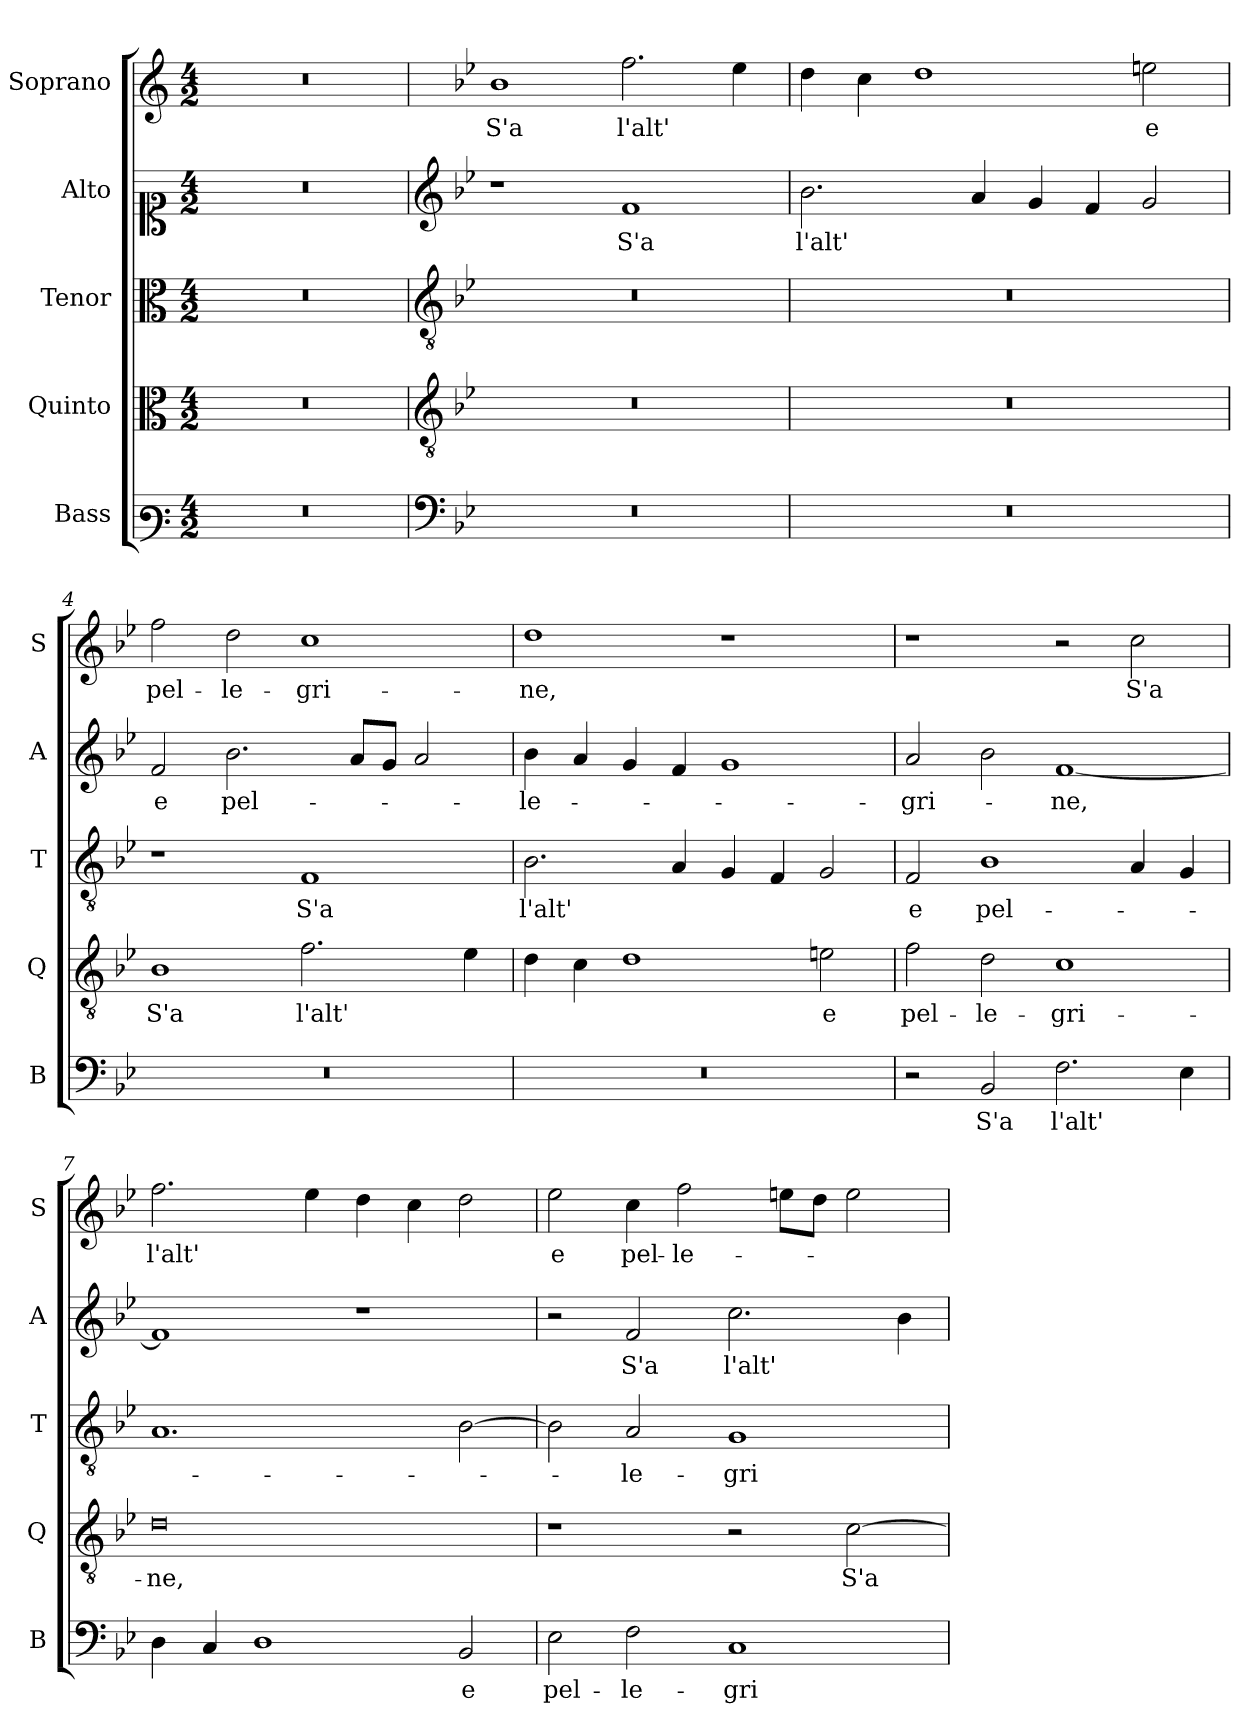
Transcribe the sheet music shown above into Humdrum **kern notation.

**kern	**text	**kern	**text	**kern	**text	**kern	**text	**kern	**text
*part5	*part5	*part4	*part4	*part3	*part3	*part2	*part2	*part1	*part1
*staff5	*staff5	*staff4	*staff4	*staff3	*staff3	*staff2	*staff2	*staff1	*staff1
*I"Bass	*	*I"Quinto	*	*I"Tenor	*	*I"Alto	*	*I"Soprano	*
*I'B	*	*I'Q	*	*I'T	*	*I'A	*	*I'S	*
*clefF3	*	*clefC3	*	*clefC3	*	*clefC1	*	*clefG2	*
*k[]	*	*k[]	*	*k[]	*	*k[]	*	*k[]	*
*C:	*	*C:	*	*C:	*	*C:	*	*C:	*
*M4/2	*	*M4/2	*	*M4/2	*	*M4/2	*	*M4/2	*
=1	=1	=1	=1	=1	=1	=1	=1	=1	=1
0r	.	0r	.	0r	.	0r	.	0r	.
=2	=2	=2	=2	=2	=2	=2	=2	=2	=2
*clefF4	*	*clefGv2	*	*clefGv2	*	*clefG2	*	*	*
*k[b-e-]	*	*k[b-e-]	*	*k[b-e-]	*	*k[b-e-]	*	*k[b-e-]	*
*B-:	*	*B-:	*	*B-:	*	*B-:	*	*B-:	*
!	!	!	!	!	!	!	!	!	!LO:LY:b
0r	.	0r	.	0r	.	1r	.	1b-	S'a
!	!	!	!	!	!	!	!LO:LY:b	!	!LO:LY:b
.	.	.	.	.	.	1f	S'a	2.ff\	l'alt'
.	.	.	.	.	.	.	.	4ee-\	.
=3	=3	=3	=3	=3	=3	=3	=3	=3	=3
!	!	!	!	!	!	!	!LO:LY:b	!	!
0r	.	0r	.	0r	.	2.b-\	l'alt'	4dd\	.
.	.	.	.	.	.	.	.	4cc\	.
.	.	.	.	.	.	.	.	1dd	.
.	.	.	.	.	.	4a/	.	.	.
.	.	.	.	.	.	4g/	.	.	.
.	.	.	.	.	.	4f/	.	.	.
!	!	!	!	!	!	!	!	!	!LO:LY:b
.	.	.	.	.	.	2g/	.	2een\	e
=4	=4	=4	=4	=4	=4	=4	=4	=4	=4
!	!	!	!LO:LY:b	!	!	!	!LO:LY:b	!	!LO:LY:b
0r	.	1B-	S'a	1r	.	2f/	e	2ff\	pel-
!	!	!	!	!	!	!	!LO:LY:b	!	!LO:LY:b
.	.	.	.	.	.	2.b-\	pel-	2dd\	-le-
!	!	!	!LO:LY:b	!	!LO:LY:b	!	!	!	!LO:LY:b
.	.	2.f\	l'alt'	1F	S'a	.	.	1cc	-gri-
.	.	.	.	.	.	8a/L	.	.	.
.	.	.	.	.	.	8g/J	.	.	.
.	.	.	.	.	.	2a/	.	.	.
.	.	4e-\	.	.	.	.	.	.	.
!!LO:LB:g=z
=5	=5	=5	=5	=5	=5	=5	=5	=5	=5
!	!	!	!	!	!LO:LY:b	!	!LO:LY:b	!	!LO:LY:b
0r	.	4d\	.	2.B-\	l'alt'	4b-\	-le-	1dd	-ne,
.	.	4c\	.	.	.	4a/	.	.	.
.	.	1d	.	.	.	4g/	.	.	.
.	.	.	.	4A/	.	4f/	.	.	.
.	.	.	.	4G/	.	1g	.	1r	.
.	.	.	.	4F/	.	.	.	.	.
!	!	!	!LO:LY:b	!	!	!	!	!	!
.	.	2en\	e	2G/	.	.	.	.	.
=6	=6	=6	=6	=6	=6	=6	=6	=6	=6
!	!	!	!LO:LY:b	!	!LO:LY:b	!	!LO:LY:b	!	!
2r	.	2f\	pel-	2F/	e	2a/	-gri-	1r	.
!	!LO:LY:b	!	!LO:LY:b	!	!LO:LY:b	!	!	!	!
2BB-/	S'a	2d\	-le-	1B-	pel-	2b-\	.	.	.
!	!LO:LY:b	!	!LO:LY:b	!	!	!	!LO:LY:b	!	!
2.F\	l'alt'	1c	-gri-	.	.	[1f	-ne,	2r	.
!	!	!	!	!	!	!	!	!	!LO:LY:b
.	.	.	.	4A/	.	.	.	2cc\	S'a
4E-\	.	.	.	4G/	.	.	.	.	.
=7	=7	=7	=7	=7	=7	=7	=7	=7	=7
!	!	!	!LO:LY:b	!	!	!	!	!	!LO:LY:b
4D\	.	0d	-ne,	1.A	.	1f]	.	2.ff\	l'alt'
4C/	.	.	.	.	.	.	.	.	.
1D	.	.	.	.	.	.	.	.	.
.	.	.	.	.	.	.	.	4ee-\	.
.	.	.	.	.	.	1r	.	4dd\	.
.	.	.	.	.	.	.	.	4cc\	.
!	!LO:LY:b	!	!	!	!	!	!	!	!
2BB-/	e	.	.	[2B-\	.	.	.	2dd\	.
=8	=8	=8	=8	=8	=8	=8	=8	=8	=8
!	!LO:LY:b	!	!	!	!	!	!	!	!LO:LY:b
2E-\	pel-	1r	.	2B-\]	.	2r	.	2ee-\	e
!	!LO:LY:b	!	!	!	!LO:LY:b	!	!LO:LY:b	!	!LO:LY:b
2F\	-le-	.	.	2A/	-le-	2f/	S'a	4cc\	pel-
!	!	!	!	!	!	!	!	!	!LO:LY:b
.	.	.	.	.	.	.	.	2ff\	-le-
!	!LO:LY:b	!	!	!	!LO:LY:b	!	!LO:LY:b	!	!
1C	-gri-	2r	.	1G	-gri-	2.cc\	l'alt'	.	.
.	.	.	.	.	.	.	.	8een\L	.
.	.	.	.	.	.	.	.	8dd\J	.
!	!	!	!LO:LY:b	!	!	!	!	!	!
.	.	[2c\	S'a	.	.	.	.	2ee\	.
.	.	.	.	.	.	4b-\	.	.	.
=	=	=	=	=	=	=	=	=	=
*-	*-	*-	*-	*-	*-	*-	*-	*-	*-
